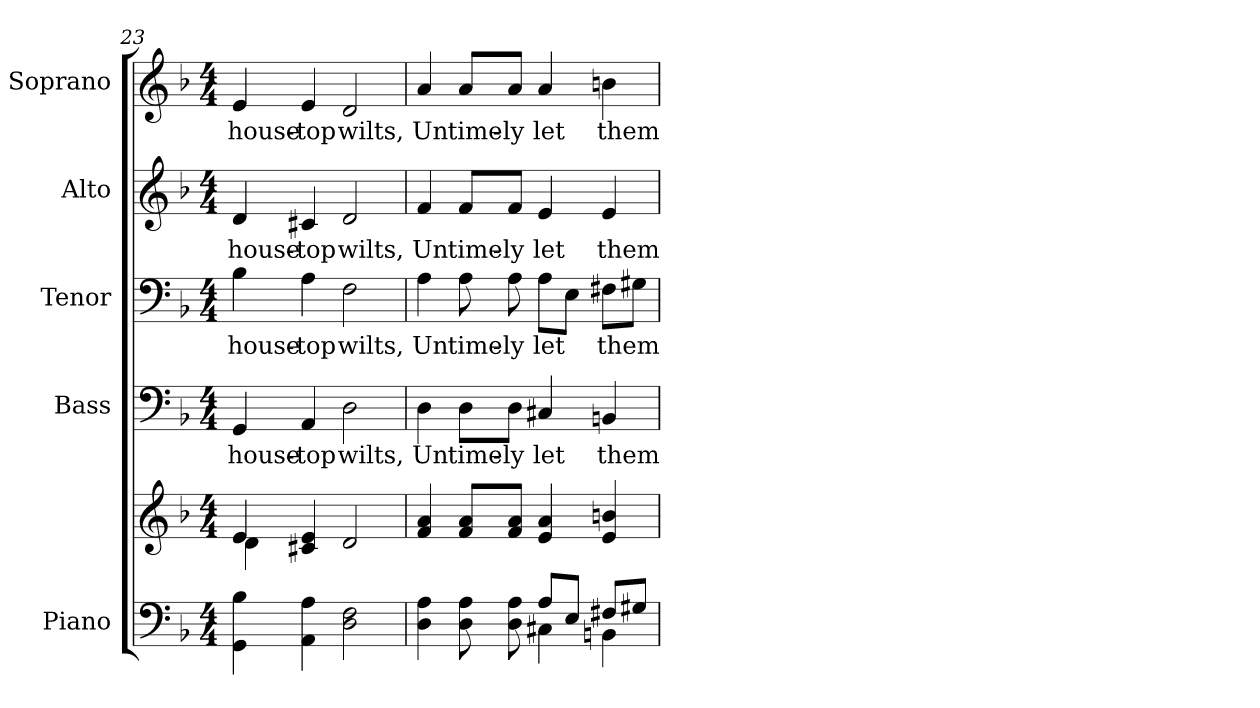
**kern	**kern	**kern	**text	**kern	**text	**kern	**text	**kern	**text
*part5	*part5	*part4	*part4	*part3	*part3	*part2	*part2	*part1	*part1
*staff6	*staff5	*staff4	*staff4	*staff3	*staff3	*staff2	*staff2	*staff1	*staff1
*I"Piano	*	*I"Bass	*	*I"Tenor	*	*I"Alto	*	*I"Soprano	*
*I'Pno.	*	*I'B.	*	*I'T.	*	*I'A.	*	*I'S.	*
!!LO:PB:g=z
*clefF4	*clefG2	*clefF4	*	*clefF4	*	*clefG2	*	*clefG2	*
*k[b-]	*k[b-]	*k[b-]	*	*k[b-]	*	*k[b-]	*	*k[b-]	*
*F:	*F:	*F:	*	*F:	*	*F:	*	*F:	*
*M4/4	*M4/4	*M4/4	*	*M4/4	*	*M4/4	*	*M4/4	*
=23	=23	=23	=23	=23	=23	=23	=23	=23	=23
*	*^	*	*	*	*	*	*	*	*
!	!	!	!	!LO:LY:b:color=#000000	!	!	!	!	!	!
!	!	!	!	!	!	!LO:LY:b:color=#000000	!	!	!	!
!	!	!	!	!	!	!	!	!LO:LY:b:color=#000000	!	!
!	!	!	!	!	!	!	!	!	!	!LO:LY:b:color=#000000
4GGi\ 4B-i	4ei/	4di\	4GGi/	house-	4B-i\	house-	4di/	house-	4ei/	house-
!	!	!	!	!LO:LY:b:color=#000000	!	!	!	!	!	!
!	!	!	!	!	!	!LO:LY:b:color=#000000	!	!	!	!
!	!	!	!	!	!	!	!	!LO:LY:b:color=#000000	!	!
!	!	!	!	!	!	!	!	!	!	!LO:LY:b:color=#000000
4AAi\ 4Ai	4c#Xi/ 4ei	4ryy	4AAi/	-top	4Ai\	-top	4c#Xi/	-top	4ei/	-top
!	!	!	!	!LO:LY:b:color=#000000	!	!	!	!	!	!
!	!	!	!	!	!	!LO:LY:b:color=#000000	!	!	!	!
!	!	!	!	!	!	!	!	!LO:LY:b:color=#000000	!	!
!	!	!	!	!	!	!	!	!	!	!LO:LY:b:color=#000000
2Di\ 2Fi	2di/	2ryy	2Di\	wilts,	2Fi\	wilts,	2di/	wilts,	2di/	wilts,
*	*v	*v	*	*	*	*	*	*	*	*
=24	=24	=24	=24	=24	=24	=24	=24	=24	=24
*^	*	*	*	*	*	*	*	*	*
*	*	*^	*	*	*	*	*	*	*	*
!	!	!	!	!	!LO:LY:b:color=#000000	!	!	!	!	!	!
*	*	*v	*v	*	*	*	*	*	*	*	*
*	*	*^	*	*	*	*	*	*	*	*
!	!	!	!	!	!	!	!LO:LY:b:color=#000000	!	!	!	!
*	*	*v	*v	*	*	*	*	*	*	*	*
*	*	*^	*	*	*	*	*	*	*	*
!	!	!	!	!	!	!	!	!	!LO:LY:b:color=#000000	!	!
*	*	*v	*v	*	*	*	*	*	*	*	*
*	*	*^	*	*	*	*	*	*	*	*
!	!	!	!	!	!	!	!	!	!	!	!LO:LY:b:color=#000000
*	*	*v	*v	*	*	*	*	*	*	*	*
4Di\ 4Ai	2ryy	4fi/ 4ai	4Di\	Un	4Ai\	Un	4fi/	Un	4ai/	Un
!	!	!	!	!LO:LY:b:color=#000000	!	!	!	!	!	!
!	!	!	!	!	!	!LO:LY:b:color=#000000	!	!	!	!
!	!	!	!	!	!	!	!	!LO:LY:b:color=#000000	!	!
!	!	!	!	!	!	!	!	!	!	!LO:LY:b:color=#000000
8Di\ 8Ai	.	8fi/ 8ai/L	8Di\L	time-	8Ai\	time-	8fi/L	time-	8ai/L	time-
!	!	!	!	!LO:LY:b:color=#000000	!	!	!	!	!	!
!	!	!	!	!	!	!LO:LY:b:color=#000000	!	!	!	!
!	!	!	!	!	!	!	!	!LO:LY:b:color=#000000	!	!
!	!	!	!	!	!	!	!	!	!	!LO:LY:b:color=#000000
8Di\ 8Ai	.	8fi/ 8ai/J	8Di\J	-ly	8Ai\	-ly	8fi/J	-ly	8ai/J	-ly
!	!	!	!	!LO:LY:b:color=#000000	!	!	!	!	!	!
!	!	!	!	!	!	!LO:LY:b:color=#000000	!	!	!	!
!	!	!	!	!	!	!	!	!LO:LY:b:color=#000000	!	!
!	!	!	!	!	!	!	!	!	!	!LO:LY:b:color=#000000
8Ai/L	4C#Xi\	4ei/ 4ai	4C#Xi/	let	8Ai\L	let	4ei/	let	4ai/	let
8Ei/J	.	.	.	.	8Ei\J	.	.	.	.	.
!	!	!	!	!LO:LY:b:color=#000000	!	!	!	!	!	!
!	!	!	!	!	!	!LO:LY:b:color=#000000	!	!	!	!
!	!	!	!	!	!	!	!	!LO:LY:b:color=#000000	!	!
!	!	!	!	!	!	!	!	!	!	!LO:LY:b:color=#000000
8F#Xi/L	4BBni\	4ei/ 4bni	4BBni/	them	8F#Xi\L	them	4ei/	them	4bni\	them
8G#Xi/J	.	.	.	.	8G#Xi\J	.	.	.	.	.
*v	*v	*	*	*	*	*	*	*	*	*
=	=	=	=	=	=	=	=	=	=
*-	*-	*-	*-	*-	*-	*-	*-	*-	*-
